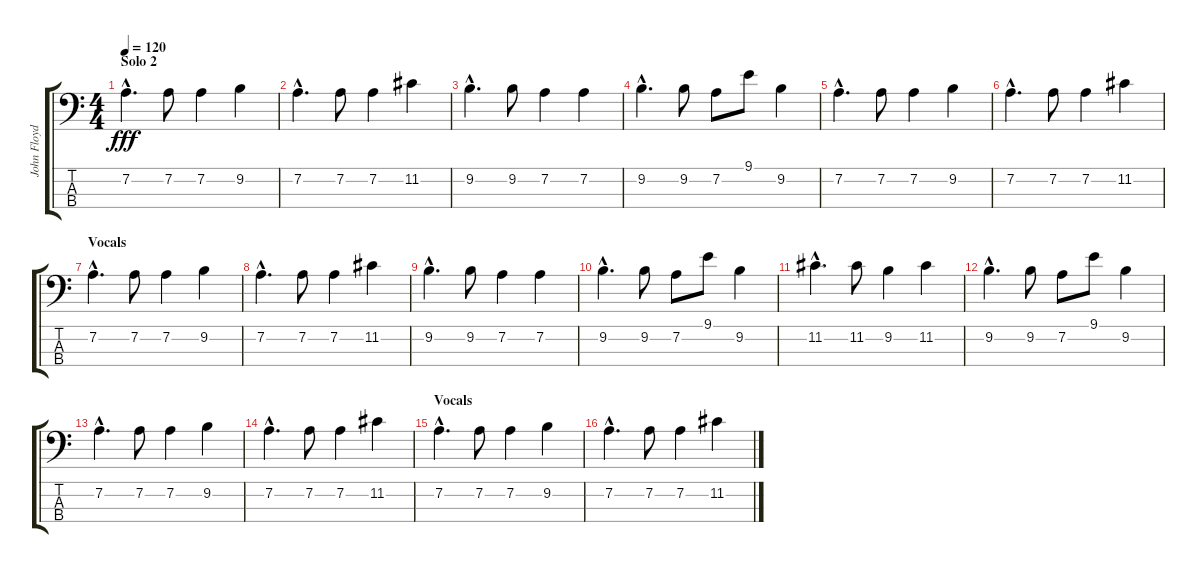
\track ("John Floyd" "John Floyd") {instrument acousticguitarsteel}
\staff {score tabs}
\tuning (G2 D2 A1 E1) {hide}
\ts (4 4)
\section ("" "Solo 2")
\tempo 120
\clef f4
\ks c
7.2{hac}.4{d dy fff} 7.2.8 7.2.4 9.2.4 |
7.2{hac}.4{d} 7.2.8 7.2.4 11.2.4 |
9.2{hac}.4{d} 9.2.8 7.2.4 7.2.4 |
9.2{hac}.4{d} 9.2.8 7.2.8 9.1.8 9.2.4 |
7.2{hac}.4{d} 7.2.8 7.2.4 9.2.4 |
7.2{hac}.4{d} 7.2.8 7.2.4 11.2.4 |
\section ("" "Vocals")
7.2{hac}.4{d} 7.2.8 7.2.4 9.2.4 |
7.2{hac}.4{d} 7.2.8 7.2.4 11.2.4 |
9.2{hac}.4{d} 9.2.8 7.2.4 7.2.4 |
9.2{hac}.4{d} 9.2.8 7.2.8 9.1.8 9.2.4 |
11.2{hac}.4{d} 11.2.8 9.2.4 11.2.4 |
9.2{hac}.4{d} 9.2.8 7.2.8 9.1.8 9.2.4 |
7.2{hac}.4{d} 7.2.8 7.2.4 9.2.4 |
7.2{hac}.4{d} 7.2.8 7.2.4 11.2.4 |
\section ("" "Vocals")
7.2{hac}.4{d} 7.2.8 7.2.4 9.2.4 |
7.2{hac}.4{d} 7.2.8 7.2.4 11.2.4
